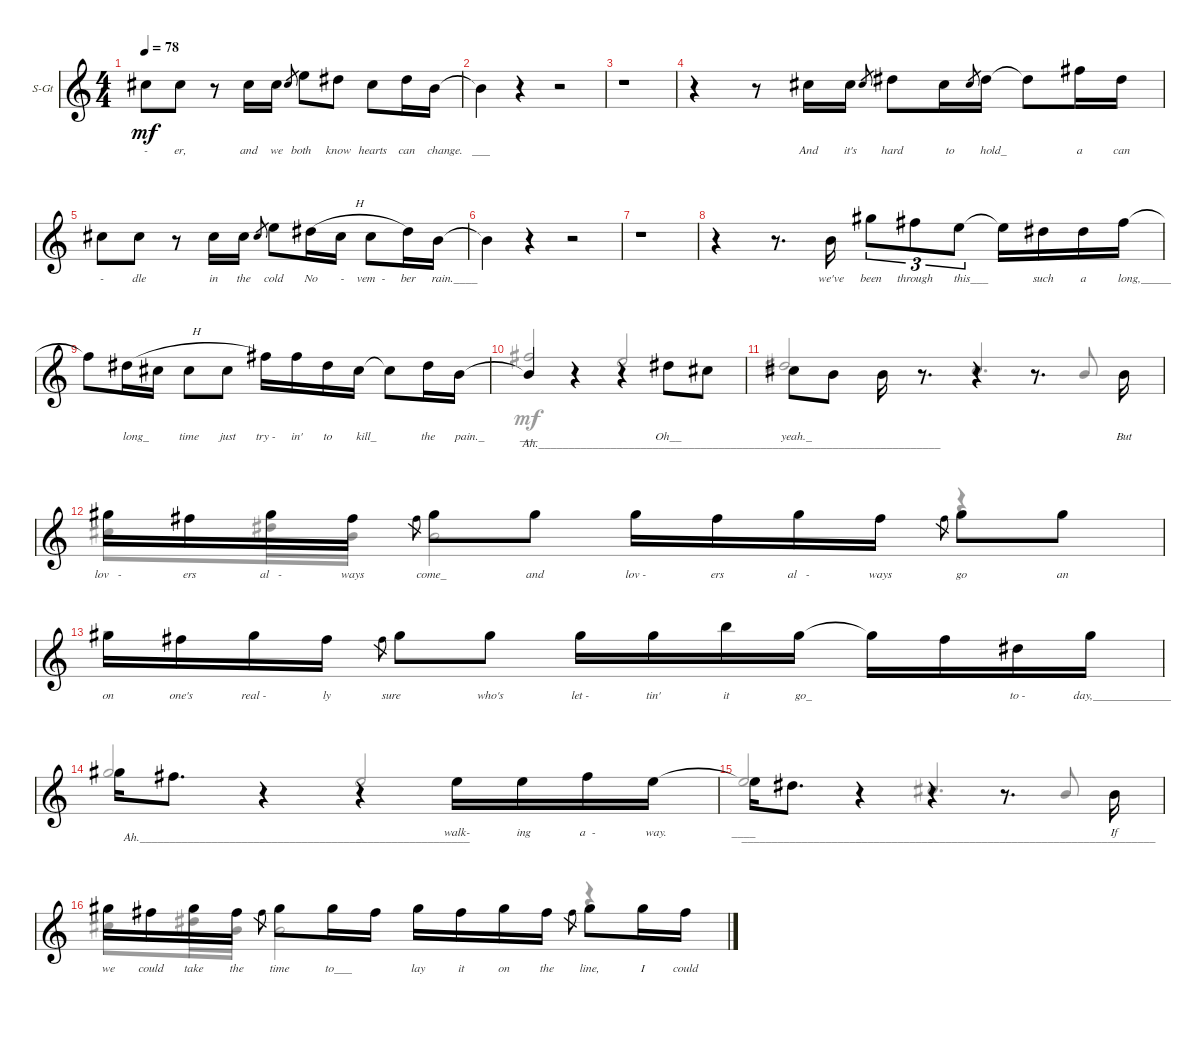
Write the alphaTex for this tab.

\defaultSystemsLayout 4
\bracketExtendMode groupsimilarinstruments
\firstSystemTrackNameOrientation horizontal
\otherSystemsTrackNameOrientation horizontal
\track ("Guitar R" "S-Gt") {instrument acousticguitarsteel}
\staff {score}
\tuning (Eb4 Bb3 Gb3 Db3 Ab2 Eb2)
\voice
\ts (4 4)
\tempo 78
\clef g2
\ks c
3.2.8{lyrics (0 "-") lyrics (1 "") lyrics (2 "") lyrics (3 "") lyrics (4 "") dy mf} 3.2.8{lyrics (0 "er,    ") lyrics (1 "") lyrics (2 "") lyrics (3 "") lyrics (4 "")} r.8 3.2.16{lyrics (0 "and") lyrics (1 "") lyrics (2 "") lyrics (3 "") lyrics (4 "")} 3.2.16{lyrics (0 "we") lyrics (1 "") lyrics (2 "") lyrics (3 "") lyrics (4 "")} 3.2.8{lyrics (0 "         both") lyrics (1 "") lyrics (2 "") lyrics (3 "") lyrics (4 "") gr} 1.1.8{lyrics (0 "") lyrics (1 "") lyrics (2 "") lyrics (3 "") lyrics (4 "")} 0.1.8{lyrics (0 "know") lyrics (1 "") lyrics (2 "") lyrics (3 "") lyrics (4 "")} 3.2.8{lyrics (0 "hearts  ") lyrics (1 "") lyrics (2 "") lyrics (3 "") lyrics (4 "")} 0.1.16{lyrics (0 "can   ") lyrics (1 "") lyrics (2 "") lyrics (3 "") lyrics (4 "")} 1.2.16{lyrics (0 "       change.") lyrics (1 "") lyrics (2 "") lyrics (3 "") lyrics (4 "")} |
1.2{t}.4{lyrics (0 "___        ") lyrics (1 "") lyrics (2 "") lyrics (3 "") lyrics (4 "")} r.4 r.2 |
r.1 |
\scale
0.470532 r.4 r.8 3.2.16{lyrics (0 "And      ") lyrics (1 "") lyrics (2 "") lyrics (3 "") lyrics (4 "")} 3.2.16{lyrics (0 "it's  ") lyrics (1 "") lyrics (2 "") lyrics (3 "") lyrics (4 "")} 3.2.8{lyrics (0 "") lyrics (1 "") lyrics (2 "") lyrics (3 "") lyrics (4 "") gr} 0.1.8{lyrics (0 "hard   ") lyrics (1 "") lyrics (2 "") lyrics (3 "") lyrics (4 "")} 3.2.16{lyrics (0 "    to") lyrics (1 "") lyrics (2 "") lyrics (3 "") lyrics (4 "")} 3.2.8{lyrics (0 "") lyrics (1 "") lyrics (2 "") lyrics (3 "") lyrics (4 "") gr} 0.1.16{lyrics (0 "     hold_") lyrics (1 "") lyrics (2 "") lyrics (3 "") lyrics (4 "")} 0.1{t}.8{lyrics (0 "") lyrics (1 "") lyrics (2 "") lyrics (3 "") lyrics (4 "")} 3.1.16{lyrics (0 "a") lyrics (1 "") lyrics (2 "") lyrics (3 "") lyrics (4 "")} 0.1.16{lyrics (0 "can") lyrics (1 "") lyrics (2 "") lyrics (3 "") lyrics (4 "")} |
\scale
0.434315 3.2.8{lyrics (0 "-") lyrics (1 "") lyrics (2 "") lyrics (3 "") lyrics (4 "")} 3.2.8{lyrics (0 "dle    ") lyrics (1 "") lyrics (2 "") lyrics (3 "") lyrics (4 "")} r.8 3.2.16{lyrics (0 "in    ") lyrics (1 "") lyrics (2 "") lyrics (3 "") lyrics (4 "")} 3.2.16{lyrics (0 "the") lyrics (1 "") lyrics (2 "") lyrics (3 "") lyrics (4 "")} 3.2.8{lyrics (0 "") lyrics (1 "") lyrics (2 "") lyrics (3 "") lyrics (4 "") gr} 1.1.8{lyrics (0 "cold    ") lyrics (1 "") lyrics (2 "") lyrics (3 "") lyrics (4 "")} 0.1{h}.16{lyrics (0 "No ") lyrics (1 "") lyrics (2 "") lyrics (3 "") lyrics (4 "")} 3.2.16{lyrics (0 " -") lyrics (1 "") lyrics (2 "") lyrics (3 "") lyrics (4 "")} 3.2.8{lyrics (0 "vem  -") lyrics (1 "") lyrics (2 "") lyrics (3 "") lyrics (4 "")} 0.1.16{lyrics (0 "ber   ") lyrics (1 "") lyrics (2 "") lyrics (3 "") lyrics (4 "")} 1.2.16{lyrics (0 "           rain.____") lyrics (1 "") lyrics (2 "") lyrics (3 "") lyrics (4 "")} |
\scale
0.0961849 1.2{t}.4{lyrics (0 "") lyrics (1 "") lyrics (2 "") lyrics (3 "") lyrics (4 "")} r.4 r.2 |
\scale
0.0714415 r.1 |
\scale
0.491429 r.4 r.8{d} 1.2.16{lyrics (0 "we've     ") lyrics (1 "") lyrics (2 "") lyrics (3 "") lyrics (4 "")} 5.1.8{tu (3 2) lyrics (0 "been    ") lyrics (1 "") lyrics (2 "") lyrics (3 "") lyrics (4 "")} 3.1.8{tu (3 2) lyrics (0 "through") lyrics (1 "") lyrics (2 "") lyrics (3 "") lyrics (4 "")} 1.1.8{tu (3 2) lyrics (0 "        this___") lyrics (1 "") lyrics (2 "") lyrics (3 "") lyrics (4 "")} 1.1{t}.16{lyrics (0 "") lyrics (1 "") lyrics (2 "") lyrics (3 "") lyrics (4 "") beam merge} 0.1.16{lyrics (0 "such    ") lyrics (1 "") lyrics (2 "") lyrics (3 "") lyrics (4 "") beam merge} 0.1.16{lyrics (0 "a  ") lyrics (1 "") lyrics (2 "") lyrics (3 "") lyrics (4 "") beam merge} 3.1.16{lyrics (0 "              long,_____") lyrics (1 "") lyrics (2 "") lyrics (3 "") lyrics (4 "")} |
\scale
0.437113 3.1{t}.8{lyrics (0 "") lyrics (1 "") lyrics (2 "") lyrics (3 "") lyrics (4 "")} 0.1{h}.16{lyrics (0 "      long_") lyrics (1 "") lyrics (2 "") lyrics (3 "") lyrics (4 "")} 3.2.16{lyrics (0 "") lyrics (1 "") lyrics (2 "") lyrics (3 "") lyrics (4 "")} 3.2.8{lyrics (0 "time") lyrics (1 "") lyrics (2 "") lyrics (3 "") lyrics (4 "")} 3.2.8{lyrics (0 "just") lyrics (1 "") lyrics (2 "") lyrics (3 "") lyrics (4 "")} 3.1.16{lyrics (0 "try -") lyrics (1 "") lyrics (2 "") lyrics (3 "") lyrics (4 "")} 3.1.16{lyrics (0 "in'") lyrics (1 "") lyrics (2 "") lyrics (3 "") lyrics (4 "")} 0.1.16{lyrics (0 "to") lyrics (1 "") lyrics (2 "") lyrics (3 "") lyrics (4 "")} 3.2.16{lyrics (0 "     kill_") lyrics (1 "") lyrics (2 "") lyrics (3 "") lyrics (4 "")} 3.2{t}.8{lyrics (0 "") lyrics (1 "") lyrics (2 "") lyrics (3 "") lyrics (4 "")} 0.1.16{lyrics (0 "the") lyrics (1 "") lyrics (2 "") lyrics (3 "") lyrics (4 "")} 1.2.16{lyrics (0 "       pain._") lyrics (1 "") lyrics (2 "") lyrics (3 "") lyrics (4 "")} |
\scale
0.164325 1.2{t}.4{lyrics (0 "___") lyrics (1 "                                                                                                                                       Ah.___________________________________________________________________                       ") lyrics (2 "") lyrics (3 "") lyrics (4 "")} r.4 r.4 0.1.8{lyrics (0 "Oh__") lyrics (1 "") lyrics (2 "") lyrics (3 "") lyrics (4 "") beam invert} 3.2.8{lyrics (0 "") lyrics (1 "") lyrics (2 "") lyrics (3 "") lyrics (4 "")} |
\scale
0.202818 3.2.8{lyrics (0 "        yeah._") lyrics (1 "") lyrics (2 "") lyrics (3 "") lyrics (4 "") beam invert} 1.2.8{lyrics (0 "") lyrics (1 "") lyrics (2 "") lyrics (3 "") lyrics (4 "")} 1.2.16{lyrics (0 "") lyrics (1 "") lyrics (2 "") lyrics (3 "") lyrics (4 "") beam invert} r.8{d} r.4 r.8{d} 1.2.16{lyrics (0 "But") lyrics (1 "") lyrics (2 "") lyrics (3 "") lyrics (4 "") beam invert} |
\scale
0.632008 5.1.16{lyrics (0 "lov   -") lyrics (1 "") lyrics (2 "") lyrics (3 "") lyrics (4 "") beam invert} 3.1.16{lyrics (0 "ers   ") lyrics (1 "") lyrics (2 "") lyrics (3 "") lyrics (4 "")} 5.1.16{lyrics (0 "al   -") lyrics (1 "") lyrics (2 "") lyrics (3 "") lyrics (4 "")} 3.1.16{lyrics (0 "ways   ") lyrics (1 "") lyrics (2 "") lyrics (3 "") lyrics (4 "")} 3.1.8{lyrics (0 "          come_") lyrics (1 "") lyrics (2 "") lyrics (3 "") lyrics (4 "") gr beam invert} 5.1.8{lyrics (0 "") lyrics (1 "") lyrics (2 "") lyrics (3 "") lyrics (4 "") beam invert} 5.1.8{lyrics (0 "and   ") lyrics (1 "") lyrics (2 "") lyrics (3 "") lyrics (4 "")} 5.1.16{lyrics (0 "lov -") lyrics (1 "") lyrics (2 "") lyrics (3 "") lyrics (4 "") beam invert} 3.1.16{lyrics (0 "ers    ") lyrics (1 "") lyrics (2 "") lyrics (3 "") lyrics (4 "")} 5.1.16{lyrics (0 "al   -") lyrics (1 "") lyrics (2 "") lyrics (3 "") lyrics (4 "")} 3.1.16{lyrics (0 "ways") lyrics (1 "") lyrics (2 "") lyrics (3 "") lyrics (4 "")} 3.1.8{lyrics (0 "") lyrics (1 "") lyrics (2 "") lyrics (3 "") lyrics (4 "") gr beam invert} 5.1.8{lyrics (0 "go   ") lyrics (1 "") lyrics (2 "") lyrics (3 "") lyrics (4 "") beam invert} 5.1.8{lyrics (0 "an    ") lyrics (1 "") lyrics (2 "") lyrics (3 "") lyrics (4 "")} |
\scale
0.54296 5.1.16{lyrics (0 "on    ") lyrics (1 "") lyrics (2 "") lyrics (3 "") lyrics (4 "") beam invert} 3.1.16{lyrics (0 "one's    ") lyrics (1 "") lyrics (2 "") lyrics (3 "") lyrics (4 "")} 5.1.16{lyrics (0 "real -") lyrics (1 "") lyrics (2 "") lyrics (3 "") lyrics (4 "")} 3.1.16{lyrics (0 "ly    ") lyrics (1 "") lyrics (2 "") lyrics (3 "") lyrics (4 "")} 3.1.8{lyrics (0 "      sure") lyrics (1 "") lyrics (2 "") lyrics (3 "") lyrics (4 "") gr beam invert} 5.1.8{lyrics (0 "") lyrics (1 "") lyrics (2 "") lyrics (3 "") lyrics (4 "") beam invert} 5.1.8{lyrics (0 "who's    ") lyrics (1 "") lyrics (2 "") lyrics (3 "") lyrics (4 "")} 5.1.16{lyrics (0 "let -") lyrics (1 "") lyrics (2 "") lyrics (3 "") lyrics (4 "") beam invert} 5.1.16{lyrics (0 "tin'") lyrics (1 "") lyrics (2 "") lyrics (3 "") lyrics (4 "")} 8.1.16{lyrics (0 "it") lyrics (1 "") lyrics (2 "") lyrics (3 "") lyrics (4 "")} 10.2.16{lyrics (0 "   go_") lyrics (1 "") lyrics (2 "") lyrics (3 "") lyrics (4 "")} 10.2{t}.16{lyrics (0 "") lyrics (1 "") lyrics (2 "") lyrics (3 "") lyrics (4 "") beam invert} 8.2.16{lyrics (0 "") lyrics (1 "") lyrics (2 "") lyrics (3 "") lyrics (4 "")} 0.1.16{lyrics (0 "to -") lyrics (1 "") lyrics (2 "") lyrics (3 "") lyrics (4 "")} 5.1.16{lyrics (0 "                     day,_____________") lyrics (1 "") lyrics (2 "") lyrics (3 "") lyrics (4 "")} |
\scale
0.457035 5.1.16{lyrics (0 "") lyrics (1 "") lyrics (2 "") lyrics (3 "") lyrics (4 "") beam invert} 3.1.8{d lyrics (0 "") lyrics (1 "                                                                                  Ah._______________________________________________________") lyrics (2 "") lyrics (3 "") lyrics (4 "")} r.4 r.4 1.1.16{lyrics (0 "walk-") lyrics (1 "") lyrics (2 "") lyrics (3 "") lyrics (4 "") beam invert} 1.1.16{lyrics (0 " ing  ") lyrics (1 "") lyrics (2 "") lyrics (3 "") lyrics (4 "")} 3.1.16{lyrics (0 "a  -") lyrics (1 "") lyrics (2 "") lyrics (3 "") lyrics (4 "")} 1.1.16{lyrics (0 "  way.") lyrics (1 "") lyrics (2 "") lyrics (3 "") lyrics (4 "")} |
\scale
0.360957 1.1{t}.16{lyrics (0 "____") lyrics (1 "") lyrics (2 "") lyrics (3 "") lyrics (4 "") beam invert} 0.1.8{d lyrics (0 "") lyrics (1 "                                                                                                        _____________________________________________________________________") lyrics (2 "") lyrics (3 "") lyrics (4 "")} r.4 r.4 r.8{d} 1.2.16{lyrics (0 "If") lyrics (1 "") lyrics (2 "") lyrics (3 "") lyrics (4 "") beam invert} |
\scale
0.639012 5.1.16{lyrics (0 "we   ") lyrics (1 "") lyrics (2 "") lyrics (3 "") lyrics (4 "") beam invert} 3.1.16{lyrics (0 "could   ") lyrics (1 "") lyrics (2 "") lyrics (3 "") lyrics (4 "")} 5.1.16{lyrics (0 "take   ") lyrics (1 "") lyrics (2 "") lyrics (3 "") lyrics (4 "")} 3.1.16{lyrics (0 "the    ") lyrics (1 "") lyrics (2 "") lyrics (3 "") lyrics (4 "")} 3.1.8{lyrics (0 "") lyrics (1 "") lyrics (2 "") lyrics (3 "") lyrics (4 "") gr beam invert} 5.1.8{lyrics (0 "time  ") lyrics (1 "") lyrics (2 "") lyrics (3 "") lyrics (4 "") beam invert} 5.1.16{lyrics (0 "    to___") lyrics (1 "") lyrics (2 "") lyrics (3 "") lyrics (4 "")} 3.1.16{lyrics (0 "") lyrics (1 "") lyrics (2 "") lyrics (3 "") lyrics (4 "")} 5.1.16{lyrics (0 "lay") lyrics (1 "") lyrics (2 "") lyrics (3 "") lyrics (4 "") beam invert} 3.1.16{lyrics (0 "it   ") lyrics (1 "") lyrics (2 "") lyrics (3 "") lyrics (4 "")} 5.1.16{lyrics (0 "on   ") lyrics (1 "") lyrics (2 "") lyrics (3 "") lyrics (4 "")} 3.1.16{lyrics (0 "the   ") lyrics (1 "") lyrics (2 "") lyrics (3 "") lyrics (4 "")} 3.1.8{lyrics (0 "") lyrics (1 "") lyrics (2 "") lyrics (3 "") lyrics (4 "") gr beam invert} 5.1.8{lyrics (0 "line,  ") lyrics (1 "") lyrics (2 "") lyrics (3 "") lyrics (4 "") beam invert} 5.1.16{lyrics (0 "I") lyrics (1 "") lyrics (2 "") lyrics (3 "") lyrics (4 "")} 3.1.16{lyrics (0 "could") lyrics (1 "") lyrics (2 "") lyrics (3 "") lyrics (4 "")}
\voice
\clef g2
\ottava regular
\simile none
\ks c
|
|
|
\scale
0.470532 |
\scale
0.434315 |
\scale
0.0961849 |
\scale
0.0714415 |
\scale
0.491429 |
\scale
0.437113 |
\scale
0.164325 3.1.2{beam invert} 6.2.2{beam invert} |
\scale
0.202818 0.1.2{beam invert} 3.2.4{d beam invert} 5.3.8{beam invert} |
\scale
0.632008 3.2.8 5.2.16 5.3.16 5.3.2 r.4 |
\scale
0.54296 r.1 |
\scale
0.457035 5.1.2{beam invert} 6.2.2{beam invert} |
\scale
0.360957 1.1.2{beam invert} 3.2.4{d beam invert} 5.3.8{beam invert} |
\scale
0.639012 3.2.8 5.2.16 5.3.16 5.3.2 r.4
